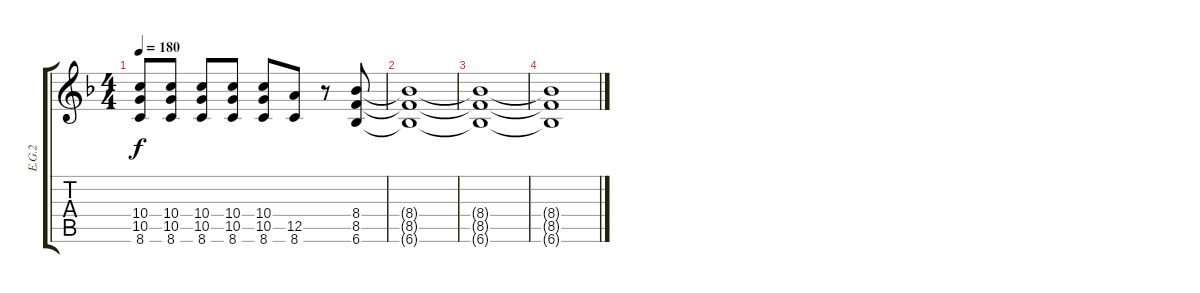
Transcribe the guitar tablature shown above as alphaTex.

\track ("E.G.2" "E.G.2") {instrument distortionguitar}
\staff {score tabs}
\tuning (E4 B3 G3 D3 A2 E2) {hide}
\ts (4 4)
\tempo 180
\clef g2
\ks f
(10.4 10.5 8.6).8{dy f} (10.4 10.5 8.6).8 (10.4 10.5 8.6).8 (10.4 10.5 8.6).8 (10.4 10.5 8.6).8 (12.5 8.6).8 r.8 (8.4 8.5 6.6).8 |
(8.4{t} 8.5{t} 6.6{t}).1 |
(8.4{t} 8.5{t} 6.6{t}).1 |
(8.4{t} 8.5{t} 6.6{t}).1
